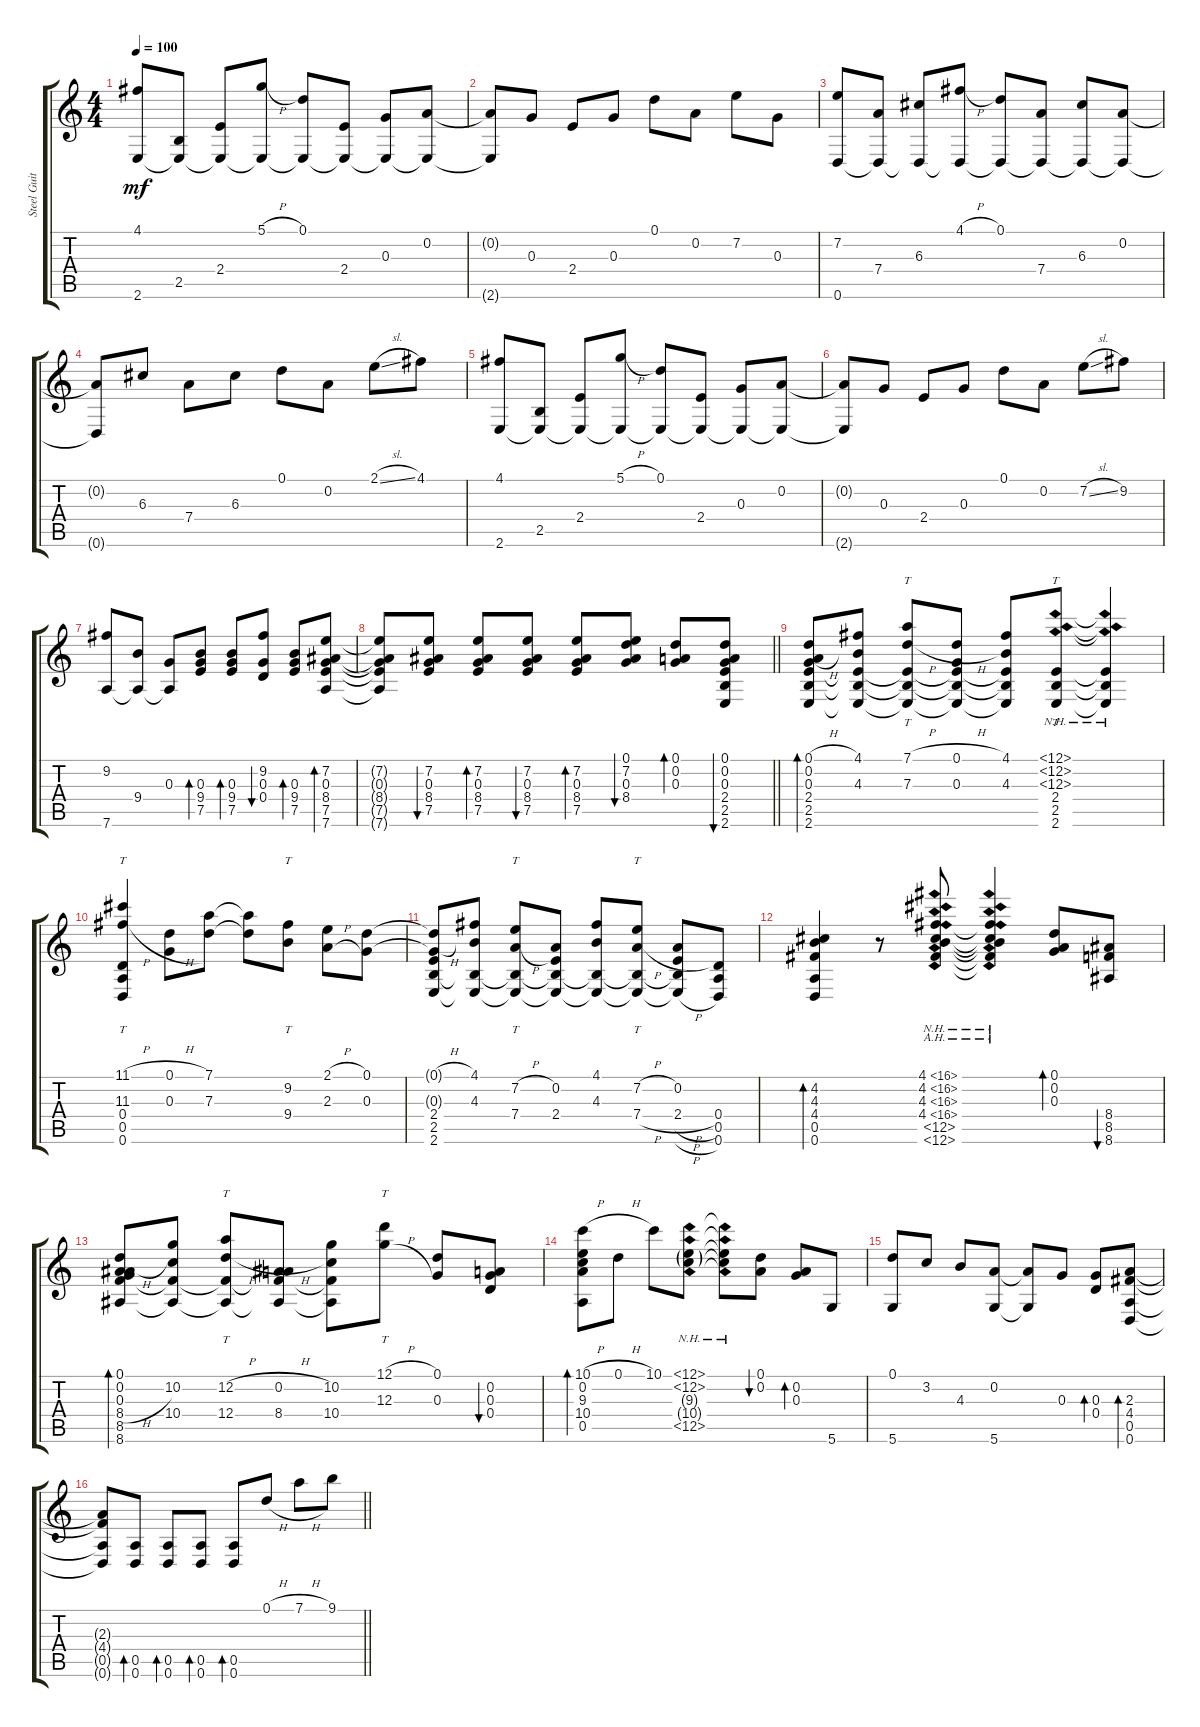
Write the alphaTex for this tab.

\track ("Steel Guitar" "Steel Guit") {instrument acousticguitarsteel}
\staff {score tabs}
\tuning (D4 A3 G3 D3 A2 D2) {hide}
\ts (4 4)
\tempo 100
\clef g2
\ks c
(4.1 2.6).8{dy mf} (2.5 2.6{t}).8 (2.4 2.6{t}).8 (5.1{h} 2.6{t}).8 (0.1 2.6{t}).8 (2.4 2.6{t}).8 (0.3 2.6{t}).8 (0.2 2.6{t}).8 |
(0.2{t} 2.6{t}).8 0.3.8 2.4.8 0.3.8 0.1.8 0.2.8 7.2.8 0.3.8 |
(7.2 0.6).8 (7.4 0.6{t}).8 (6.3 0.6{t}).8 (4.1{h} 0.6{t}).8 (0.1 0.6{t}).8 (7.4 0.6{t}).8 (6.3 0.6{t}).8 (0.2 0.6{t}).8 |
(0.2{t} 0.6{t}).8 6.3.8 7.4.8 6.3.8 0.1.8 0.2.8 2.1{sl}.8 4.1.8 |
(4.1 2.6).8 (2.5 2.6{t}).8 (2.4 2.6{t}).8 (5.1{h} 2.6{t}).8 (0.1 2.6{t}).8 (2.4 2.6{t}).8 (0.3 2.6{t}).8 (0.2 2.6{t}).8 |
(0.2{t} 2.6{t}).8 0.3.8 2.4.8 0.3.8 0.1.8 0.2.8 7.2{sl}.8 9.2.8 |
(9.2 7.6).8 (9.4 7.6{t}).8 (0.3 7.6{t}).8 (0.3 9.4 7.5).8{bd 30} (0.3 9.4 7.5).8{bd 30} (9.2 0.3 0.4).8{bu 30} (0.3 9.4 7.5).8{bd 30} (7.2 0.3 8.4 7.5 7.6).8{bd 30} |
\barLineRight lightlight
(7.2{t} 0.3{t} 8.4{t} 7.5{t} 7.6{t}).8 (7.2 0.3 8.4 7.5).8{bu 30} (7.2 0.3 8.4 7.5).8{bd 30} (7.2 0.3 8.4 7.5).8{bu 30} (7.2 0.3 8.4 7.5).8{bd 30} (0.1 7.2 0.3 8.4).8{bu 30} (0.1 0.2 0.3).8{bd 30} (0.1 0.2 0.3 2.4 2.5 2.6).8{bu 30} |
(0.1{h} 0.2 0.3{h} 2.4 2.5 2.6).8{bd 60} (4.1 4.3 2.4{t} 2.5{t} 2.6{t}).8 (7.1{h} 7.3{h} 2.4{t} 2.5{t} 2.6{t}).8{tt} (0.1{h} 0.3{h} 2.4{t} 2.5{t} 2.6{t}).8 (4.1 4.3 2.4{t} 2.5{t} 2.6{t}).8 (12.1{nh} 12.2{nh} 12.3{nh} 2.4 2.5 2.6).8{tt} (12.1{nh t} 12.2{nh t} 12.3{nh t} 2.4{t} 2.5{t} 2.6{t}).4 |
(11.1{h} 11.3{h} 0.4 0.5 0.6).4{tt} (0.1{h} 0.3{h}).8 (7.1 7.3).8 (7.1{t} 7.3{t}).8 (9.2 9.4).8{tt} (2.1{h} 2.3{h}).8 (0.1 0.3).8 |
(0.1{h t} 0.3{h t} 2.4 2.5 2.6).8 (4.1 4.3 2.5{t} 2.6{t}).8 (7.2{h} 7.4{h} 2.5{t} 2.6{t}).8{tt} (0.2 2.4 2.5{t} 2.6{t}).8 (4.1 4.3 2.5{t} 2.6{t}).8 (7.2{h} 7.4{h} 2.5{t} 2.6{t}).8{tt} (0.2 2.4{h} 2.5{h t} 2.6{h t}).8 (0.4 0.5 0.6).8 |
(4.2 4.3 4.4 0.5 0.6).4{bd 60} r.8 (4.1{ah 12} 4.2{ah 12} 4.3{ah 12} 4.4{ah 12} 12.5{nh} 12.6{nh}).8 (4.1{ah 12 t} 4.2{ah 12 t} 4.3{ah 12 t} 4.4{ah 12 t} 12.5{nh t} 12.6{nh t}).4 (0.1 0.2 0.3).8{bd 30} (8.4 8.5 8.6).8{bu 30} |
(0.1 0.2{h} 0.3 8.4{h} 8.5 8.6).8{bd 60} (10.2 10.4 8.5{t} 8.6{t}).8 (12.2{h} 12.4{h} 8.5{t} 8.6{t}).8{tt} (0.2{h} 8.4{h} 8.5{t} 8.6{t}).8 (10.2 10.4 8.5{t} 8.6{t}).8 (12.1{h} 12.3{h}).8{tt} (0.1 0.3).8 (0.2 0.3 0.4).8{bu 30} |
(10.1{h} 0.2 9.3 10.4 0.5).8{bd 60} 0.1{h}.8 10.1.8 (12.1{nh} 12.2{nh} 9.3{g} 10.4{g} 12.5{nh}).8 (12.1{nh t} 12.2{nh t} 9.3{t} 10.4{t} 12.5{nh t}).8 (0.1 0.2).8{bu 30} (0.2 0.3).8{bd 30} 5.6.8 |
(0.1 5.6).8 3.2.8 4.3.8 (0.2 5.6).8 (0.2{t} 5.6{t}).8 0.3.8 (0.3 0.4).8{bd 30} (2.3 4.4 0.5 0.6).8{bd 30} |
\barLineRight lightlight
(2.3{t} 4.4{t} 0.5{t} 0.6{t}).8 (0.5 0.6).8{bd 30} (0.5 0.6).8{bd 30} (0.5 0.6).8{bd 30} (0.5 0.6).8{bd 30} 0.1{h}.8 7.1{h}.8 9.1.8
